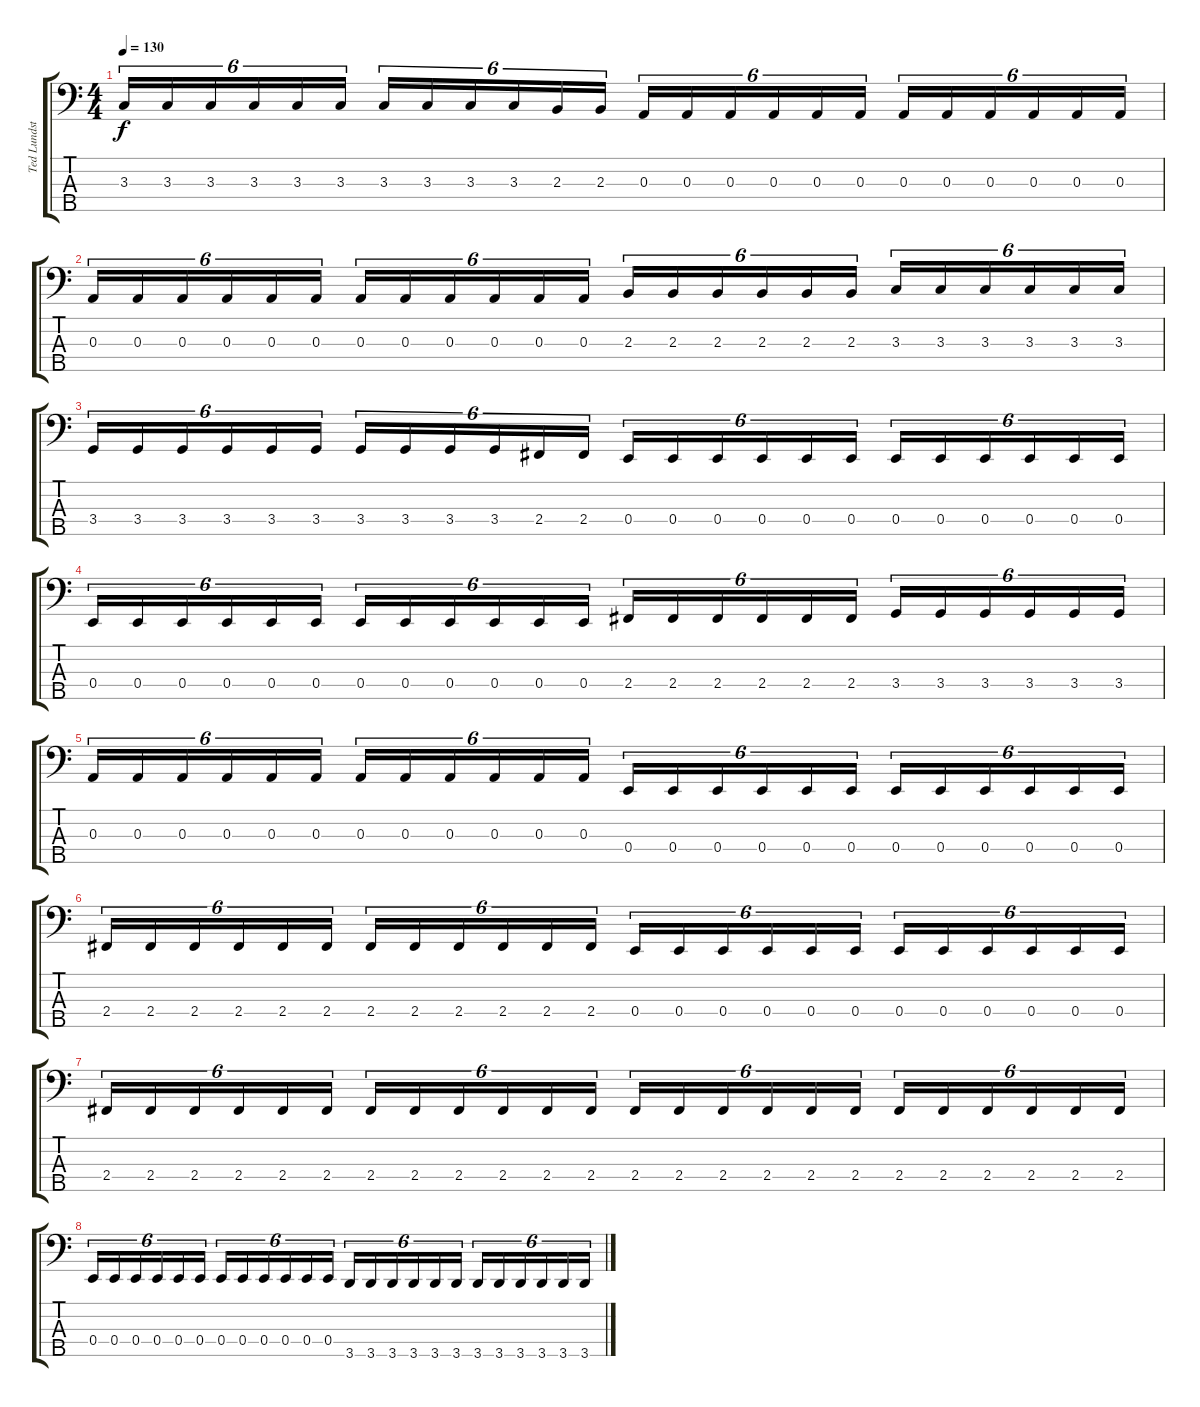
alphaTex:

\track ("Ted Lundström" "Ted Lundst") {instrument electricbasspick}
\staff {score tabs}
\tuning (G2 D2 A1 E1 B0) {hide}
\ts (4 4)
\tempo 130
\clef f4
\ks c
3.3.16{tu (6 4) dy f} 3.3.16{tu (6 4)} 3.3.16{tu (6 4)} 3.3.16{tu (6 4)} 3.3.16{tu (6 4)} 3.3.16{tu (6 4)} 3.3.16{tu (6 4)} 3.3.16{tu (6 4)} 3.3.16{tu (6 4)} 3.3.16{tu (6 4)} 2.3.16{tu (6 4)} 2.3.16{tu (6 4)} 0.3.16{tu (6 4)} 0.3.16{tu (6 4)} 0.3.16{tu (6 4)} 0.3.16{tu (6 4)} 0.3.16{tu (6 4)} 0.3.16{tu (6 4)} 0.3.16{tu (6 4)} 0.3.16{tu (6 4)} 0.3.16{tu (6 4)} 0.3.16{tu (6 4)} 0.3.16{tu (6 4)} 0.3.16{tu (6 4)} |
0.3.16{tu (6 4)} 0.3.16{tu (6 4)} 0.3.16{tu (6 4)} 0.3.16{tu (6 4)} 0.3.16{tu (6 4)} 0.3.16{tu (6 4)} 0.3.16{tu (6 4)} 0.3.16{tu (6 4)} 0.3.16{tu (6 4)} 0.3.16{tu (6 4)} 0.3.16{tu (6 4)} 0.3.16{tu (6 4)} 2.3.16{tu (6 4)} 2.3.16{tu (6 4)} 2.3.16{tu (6 4)} 2.3.16{tu (6 4)} 2.3.16{tu (6 4)} 2.3.16{tu (6 4)} 3.3.16{tu (6 4)} 3.3.16{tu (6 4)} 3.3.16{tu (6 4)} 3.3.16{tu (6 4)} 3.3.16{tu (6 4)} 3.3.16{tu (6 4)} |
3.4.16{tu (6 4)} 3.4.16{tu (6 4)} 3.4.16{tu (6 4)} 3.4.16{tu (6 4)} 3.4.16{tu (6 4)} 3.4.16{tu (6 4)} 3.4.16{tu (6 4)} 3.4.16{tu (6 4)} 3.4.16{tu (6 4)} 3.4.16{tu (6 4)} 2.4.16{tu (6 4)} 2.4.16{tu (6 4)} 0.4.16{tu (6 4)} 0.4.16{tu (6 4)} 0.4.16{tu (6 4)} 0.4.16{tu (6 4)} 0.4.16{tu (6 4)} 0.4.16{tu (6 4)} 0.4.16{tu (6 4)} 0.4.16{tu (6 4)} 0.4.16{tu (6 4)} 0.4.16{tu (6 4)} 0.4.16{tu (6 4)} 0.4.16{tu (6 4)} |
0.4.16{tu (6 4)} 0.4.16{tu (6 4)} 0.4.16{tu (6 4)} 0.4.16{tu (6 4)} 0.4.16{tu (6 4)} 0.4.16{tu (6 4)} 0.4.16{tu (6 4)} 0.4.16{tu (6 4)} 0.4.16{tu (6 4)} 0.4.16{tu (6 4)} 0.4.16{tu (6 4)} 0.4.16{tu (6 4)} 2.4.16{tu (6 4)} 2.4.16{tu (6 4)} 2.4.16{tu (6 4)} 2.4.16{tu (6 4)} 2.4.16{tu (6 4)} 2.4.16{tu (6 4)} 3.4.16{tu (6 4)} 3.4.16{tu (6 4)} 3.4.16{tu (6 4)} 3.4.16{tu (6 4)} 3.4.16{tu (6 4)} 3.4.16{tu (6 4)} |
0.3.16{tu (6 4)} 0.3.16{tu (6 4)} 0.3.16{tu (6 4)} 0.3.16{tu (6 4)} 0.3.16{tu (6 4)} 0.3.16{tu (6 4)} 0.3.16{tu (6 4)} 0.3.16{tu (6 4)} 0.3.16{tu (6 4)} 0.3.16{tu (6 4)} 0.3.16{tu (6 4)} 0.3.16{tu (6 4)} 0.4.16{tu (6 4)} 0.4.16{tu (6 4)} 0.4.16{tu (6 4)} 0.4.16{tu (6 4)} 0.4.16{tu (6 4)} 0.4.16{tu (6 4)} 0.4.16{tu (6 4)} 0.4.16{tu (6 4)} 0.4.16{tu (6 4)} 0.4.16{tu (6 4)} 0.4.16{tu (6 4)} 0.4.16{tu (6 4)} |
2.4.16{tu (6 4)} 2.4.16{tu (6 4)} 2.4.16{tu (6 4)} 2.4.16{tu (6 4)} 2.4.16{tu (6 4)} 2.4.16{tu (6 4)} 2.4.16{tu (6 4)} 2.4.16{tu (6 4)} 2.4.16{tu (6 4)} 2.4.16{tu (6 4)} 2.4.16{tu (6 4)} 2.4.16{tu (6 4)} 0.4.16{tu (6 4)} 0.4.16{tu (6 4)} 0.4.16{tu (6 4)} 0.4.16{tu (6 4)} 0.4.16{tu (6 4)} 0.4.16{tu (6 4)} 0.4.16{tu (6 4)} 0.4.16{tu (6 4)} 0.4.16{tu (6 4)} 0.4.16{tu (6 4)} 0.4.16{tu (6 4)} 0.4.16{tu (6 4)} |
2.4.16{tu (6 4)} 2.4.16{tu (6 4)} 2.4.16{tu (6 4)} 2.4.16{tu (6 4)} 2.4.16{tu (6 4)} 2.4.16{tu (6 4)} 2.4.16{tu (6 4)} 2.4.16{tu (6 4)} 2.4.16{tu (6 4)} 2.4.16{tu (6 4)} 2.4.16{tu (6 4)} 2.4.16{tu (6 4)} 2.4.16{tu (6 4)} 2.4.16{tu (6 4)} 2.4.16{tu (6 4)} 2.4.16{tu (6 4)} 2.4.16{tu (6 4)} 2.4.16{tu (6 4)} 2.4.16{tu (6 4)} 2.4.16{tu (6 4)} 2.4.16{tu (6 4)} 2.4.16{tu (6 4)} 2.4.16{tu (6 4)} 2.4.16{tu (6 4)} |
0.4.16{tu (6 4)} 0.4.16{tu (6 4)} 0.4.16{tu (6 4)} 0.4.16{tu (6 4)} 0.4.16{tu (6 4)} 0.4.16{tu (6 4)} 0.4.16{tu (6 4)} 0.4.16{tu (6 4)} 0.4.16{tu (6 4)} 0.4.16{tu (6 4)} 0.4.16{tu (6 4)} 0.4.16{tu (6 4)} 3.5.16{tu (6 4)} 3.5.16{tu (6 4)} 3.5.16{tu (6 4)} 3.5.16{tu (6 4)} 3.5.16{tu (6 4)} 3.5.16{tu (6 4)} 3.5.16{tu (6 4)} 3.5.16{tu (6 4)} 3.5.16{tu (6 4)} 3.5.16{tu (6 4)} 3.5.16{tu (6 4)} 3.5.16{tu (6 4)}
